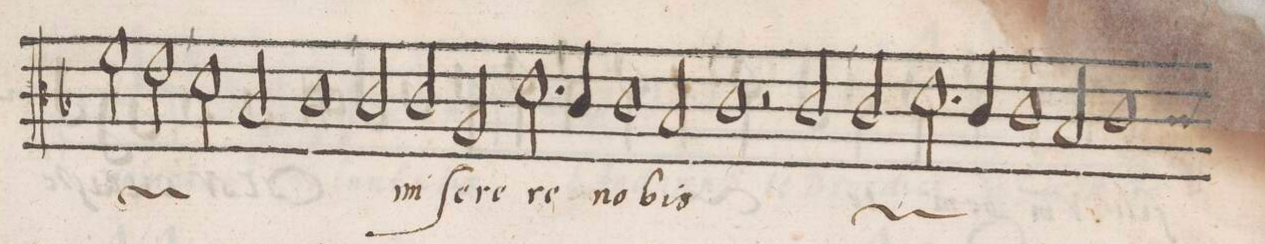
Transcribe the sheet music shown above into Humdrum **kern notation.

**kern	**text
*I"CANTVS	*
*clefC3	*
*k[b-]	*
*met()	*
*M2/1	*
2f\	-lis
2e\	pec-
=69-	=69-
2d\	-ca-
2B-/	-ta
1c	mun-
=70-	=70-
2c/	-d(i)
*	*Xij
2c/	mi-
2A/	-ſe-
2.d\	-re-
=71-	=71-
4c/	-re
1c	no-
2B-/	-bis
=72-	=72-
1c	.
2r	.
*	*ij
2c/	mi-
=73-	=73-
2c/	-ſe-
2.d\	-re-
4c/	.
1c\	-re
=74-	=74-
2B-/	no-
*custos:c	*
1c	-bis
=75-	=75-
*-	*-
